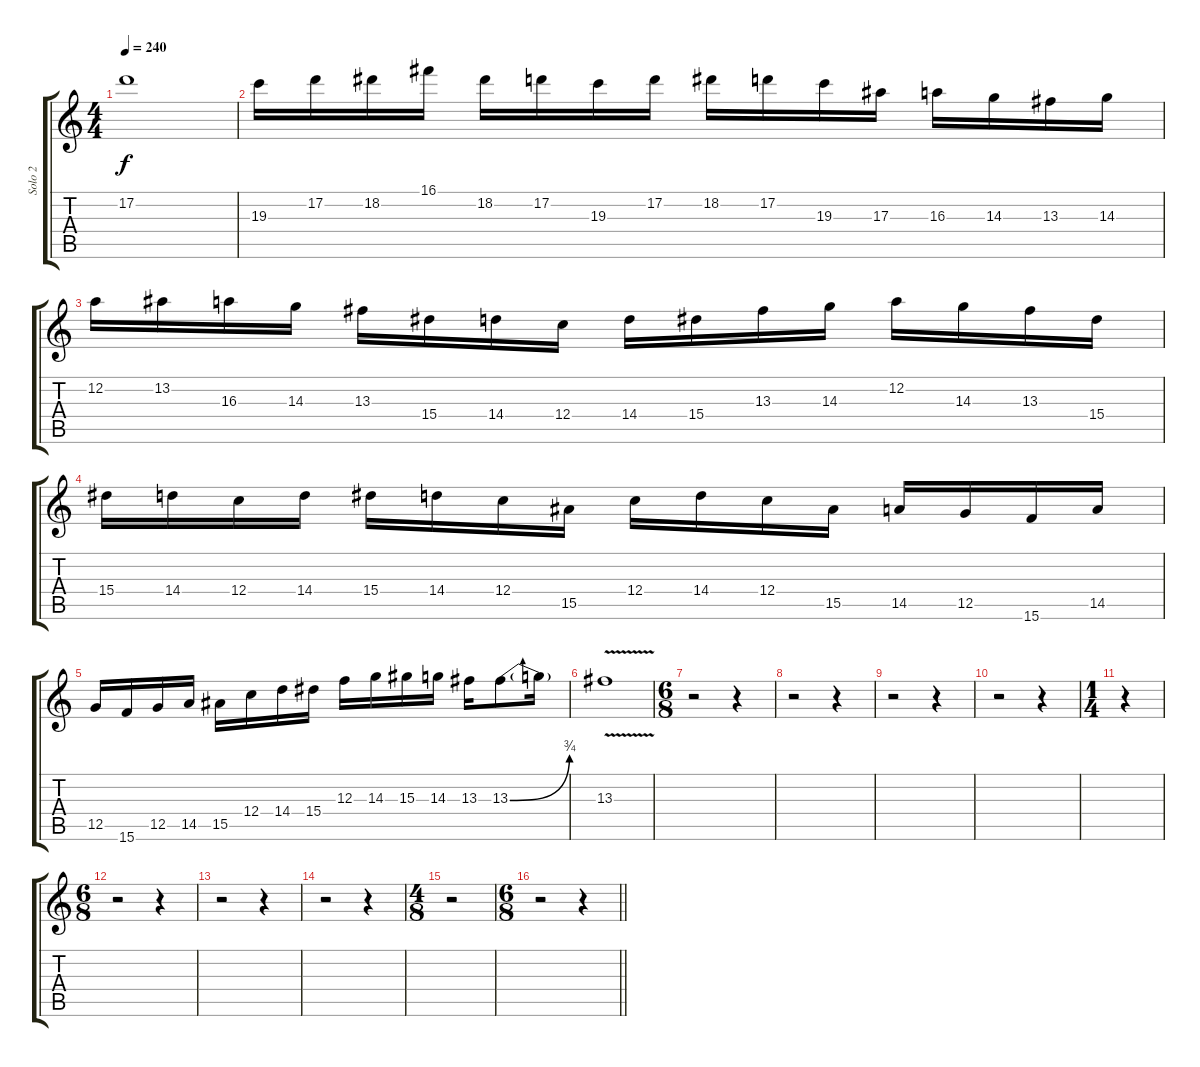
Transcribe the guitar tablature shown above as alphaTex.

\track ("Solo 2" "Solo 2") {instrument distortionguitar}
\staff {score tabs}
\tuning (D4 A3 F3 C3 G2 D2) {hide}
\ts (4 4)
\tempo 240
\clef g2
\ks c
17.2{t}.1{dy f} |
19.3.16 17.2.16 18.2.16 16.1.16 18.2.16 17.2.16 19.3.16 17.2.16 18.2.16 17.2.16 19.3.16 17.3.16 16.3.16 14.3.16 13.3.16 14.3.16 |
12.2.16 13.2.16 16.3.16 14.3.16 13.3.16 15.4.16 14.4.16 12.4.16 14.4.16 15.4.16 13.3.16 14.3.16 12.2.16 14.3.16 13.3.16 15.4.16 |
15.4.16 14.4.16 12.4.16 14.4.16 15.4.16 14.4.16 12.4.16 15.5.16 12.4.16 14.4.16 12.4.16 15.5.16 14.5.16 12.5.16 15.6.16 14.5.16 |
12.5.16 15.6.16 12.5.16 14.5.16 15.5.16 12.4.16 14.4.16 15.4.16 12.3.16 14.3.16 15.3.16 14.3.16 13.3.16 13.3{be (bend 0 0 60 3)}.8 13.3{t}.16 |
13.3{v}.1 |
\ts (6 8)
r.2 r.4 |
r.2 r.4 |
r.2 r.4 |
r.2 r.4 |
\ts (1 4)
r.4 |
\ts (6 8)
r.2 r.4 |
r.2 r.4 |
r.2 r.4 |
\ts (4 8)
r.2 |
\ts (6 8)
\barLineRight lightlight
r.2 r.4
